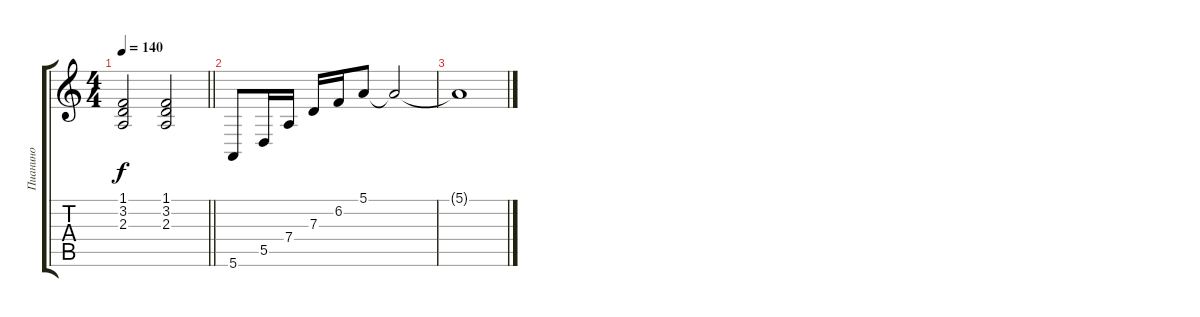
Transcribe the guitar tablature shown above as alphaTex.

\track ("Пианино" "Пианино") {instrument acousticgrandpiano}
\staff {score tabs}
\tuning (E4 B3 G3 D3 A2 E2) {hide}
\ts (4 4)
\tempo 140
\clef g2
\barLineRight lightlight
\ks c
(1.1 3.2 2.3).2{dy f} (1.1 3.2 2.3).2 |
5.6.8{volume 9} 5.5.16 7.4.16 7.3.16 6.2.16 5.1.8 5.1{t}.2 |
5.1{t}.1
